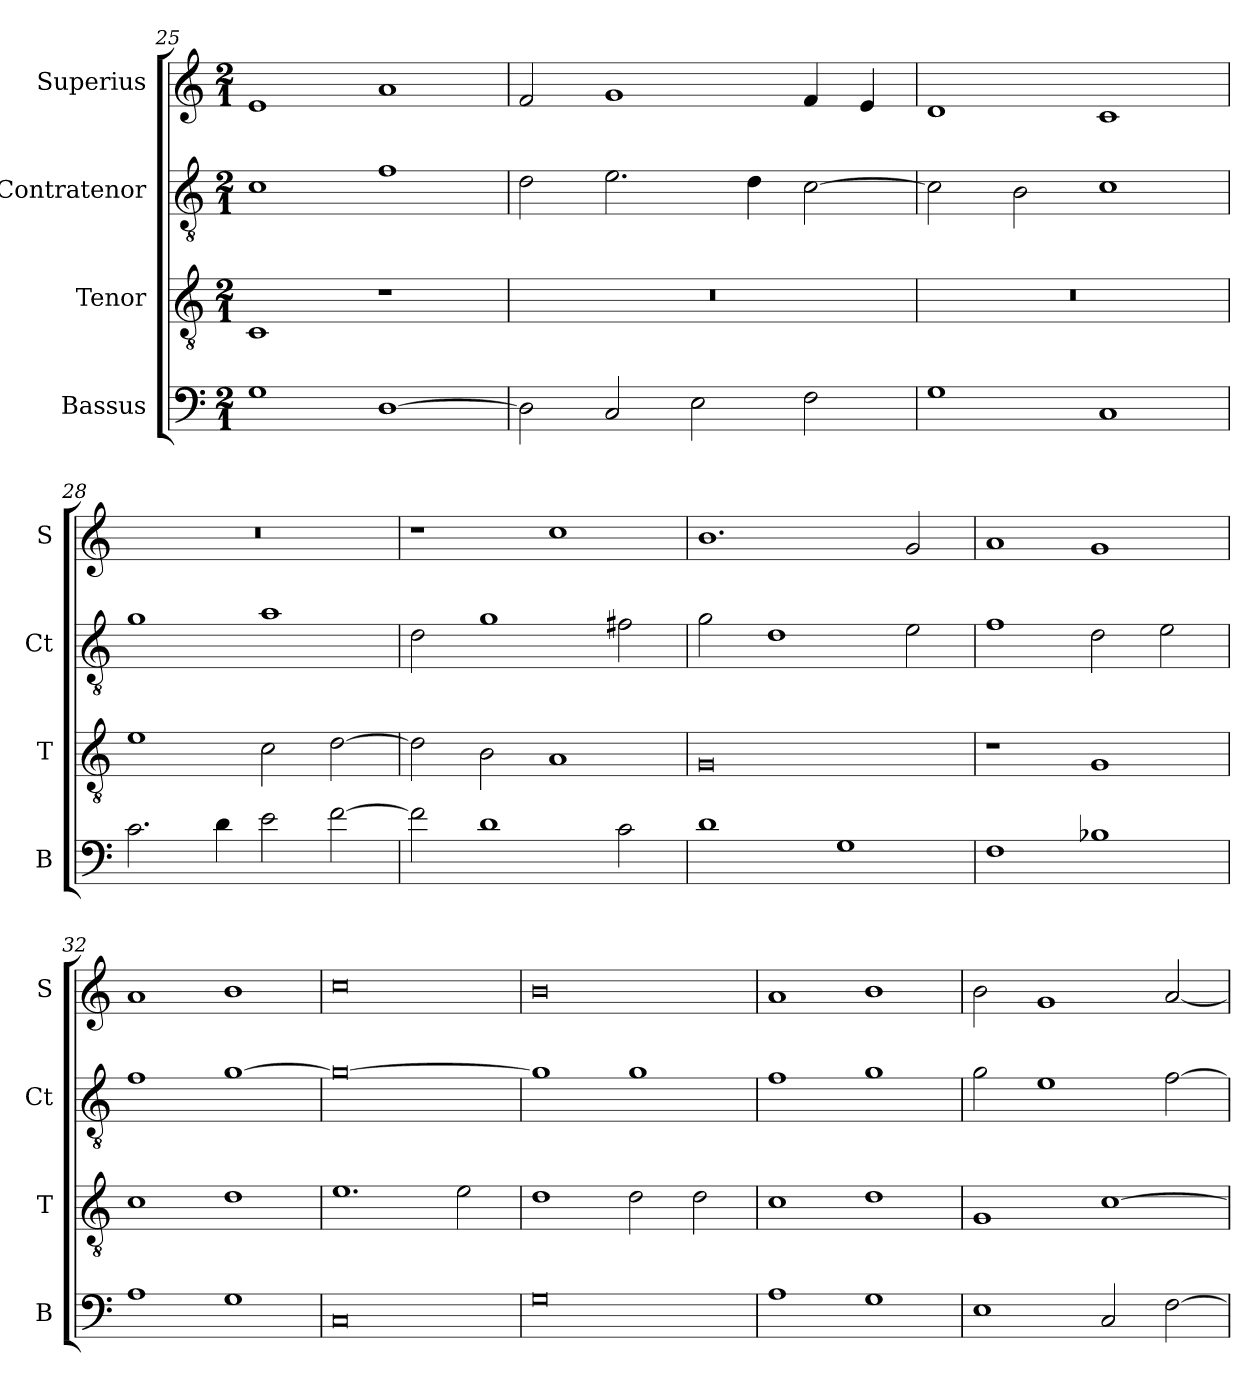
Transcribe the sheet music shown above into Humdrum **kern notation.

**kern	**kern	**kern	**kern
*part4	*part3	*part2	*part1
*staff4	*staff3	*staff2	*staff1
*I"Bassus	*I"Tenor	*I"Contratenor	*I"Superius
*I'B	*I'T	*I'Ct	*I'S
*clefF4	*clefGv2	*clefGv2	*clefG2
*k[]	*k[]	*k[]	*k[]
*M2/1	*M2/1	*M2/1	*M2/1
=25	=25	=25	=25
1G	1C	1c	1e
[1D	1r	1f	1a
=26	=26	=26	=26
2D\]	0r	2d\	2f/
2C/	.	2.e\	1g
2E\	.	.	.
.	.	4d\	.
2F\	.	[2c\	4f/
.	.	.	4e/
=27	=27	=27	=27
1G	0r	2c\]	1d
.	.	2B\	.
1C	.	1c	1c
=28	=28	=28	=28
2.c\	1e	1g	0r
4d\	.	.	.
2e\	2c\	1a	.
[2f\	[2d\	.	.
=29	=29	=29	=29
2f\]	2d\]	2d\	1r
1d	2B\	1g	.
.	1A	.	1cc
2c\	.	2f#X\	.
=30	=30	=30	=30
1d	0G	2g\	1.b
.	.	1d	.
1G	.	.	.
.	.	2e\	2g/
=31	=31	=31	=31
1F	1r	1f	1a
1B-X	1G	2d\	1g
.	.	2e\	.
=32	=32	=32	=32
1A	1c	1f	1a
1G	1d	[1g	1b
=33	=33	=33	=33
0C	1.e	0g_	0cc
.	2e\	.	.
=34	=34	=34	=34
0G	1d	1g]	0b
.	2d\	1g	.
.	2d\	.	.
=35	=35	=35	=35
1A	1c	1f	1a
1G	1d	1g	1b
=36	=36	=36	=36
1E	1G	2g\	2b\
.	.	1e	1g
2C/	[1c	.	.
[2F\	.	[2f\	[2a/
=	=	=	=
*-	*-	*-	*-
